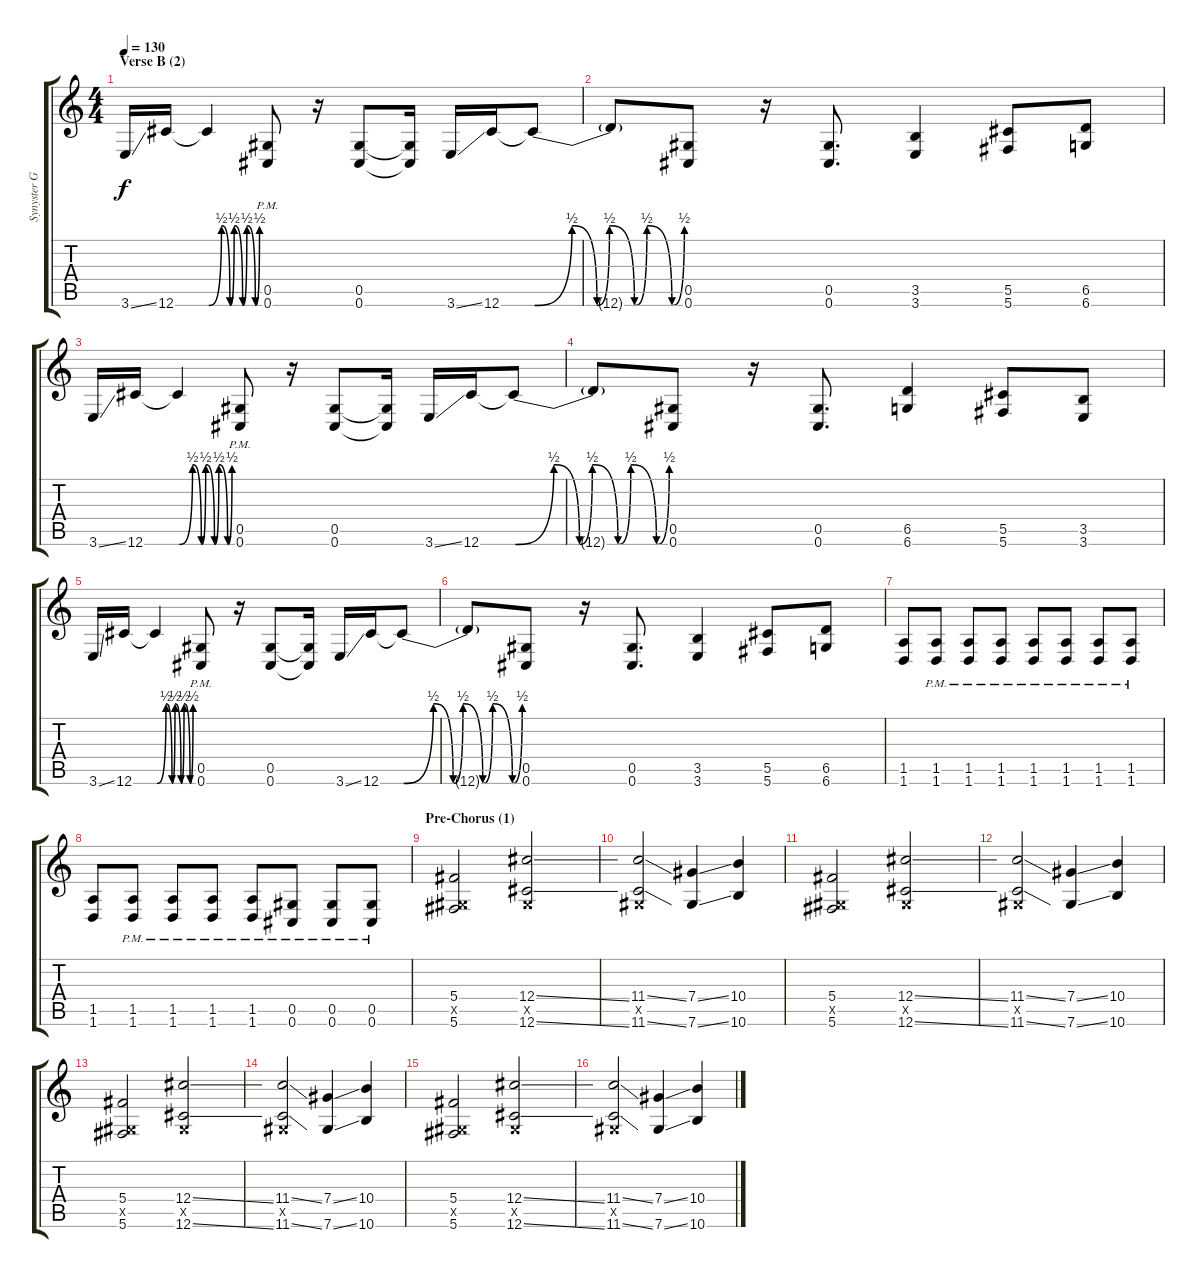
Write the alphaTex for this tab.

\track ("Synyster Gates (Lead)" "Synyster G") {instrument distortionguitar}
\staff {score tabs}
\tuning (Eb4 Bb3 Gb3 Db3 Ab2 Db2) {hide}
\ts (4 4)
\section ("" "Verse B (2)")
\tempo 130
\clef g2
\ks c
3.6{ss}.16{dy f} 12.6.16 12.6{be (custom 0 0 15 2 25 0 30 2 40 0 45 2 55 0 60 2) t}.4 (0.5{pm} 0.6{pm}).8 r.16 (0.5 0.6).8 (0.5{t} 0.6{t}).16 3.6{ss}.16 12.6.16 12.6{be (custom 0 0 15 2 25 0 30 2 40 0 45 2 55 0 60 2) t}.8 |
12.6{t}.8 (0.5 0.6).8 r.16 (0.5 0.6).8{d} (3.5 3.6).4 (5.5 5.6).8 (6.5 6.6).8 |
3.6{ss}.16 12.6.16 12.6{be (custom 0 0 15 2 25 0 30 2 40 0 45 2 55 0 60 2) t}.4 (0.5{pm} 0.6{pm}).8 r.16 (0.5 0.6).8 (0.5{t} 0.6{t}).16 3.6{ss}.16 12.6.16 12.6{be (custom 0 0 15 2 25 0 30 2 40 0 45 2 55 0 60 2) t}.8 |
12.6{t}.8 (0.5 0.6).8 r.16 (0.5 0.6).8{d} (6.5 6.6).4 (5.5 5.6).8 (3.5 3.6).8 |
3.6{ss}.16 12.6.16 12.6{be (custom 0 0 15 2 25 0 30 2 40 0 45 2 55 0 60 2) t}.4 (0.5{pm} 0.6{pm}).8 r.16 (0.5 0.6).8 (0.5{t} 0.6{t}).16 3.6{ss}.16 12.6.16 12.6{be (custom 0 0 15 2 25 0 30 2 40 0 45 2 55 0 60 2) t}.8 |
12.6{t}.8 (0.5 0.6).8 r.16 (0.5 0.6).8{d} (3.5 3.6).4 (5.5 5.6).8 (6.5 6.6).8 |
(1.5 1.6).8 (1.5{pm} 1.6{pm}).8 (1.5{pm} 1.6{pm}).8 (1.5{pm} 1.6{pm}).8 (1.5{pm} 1.6{pm}).8 (1.5{pm} 1.6{pm}).8 (1.5{pm} 1.6{pm}).8 (1.5{pm} 1.6{pm}).8 |
(1.5 1.6).8 (1.5{pm} 1.6{pm}).8 (1.5{pm} 1.6{pm}).8 (1.5{pm} 1.6{pm}).8 (1.5{pm} 1.6{pm}).8 (0.5{pm} 0.6{pm}).8 (0.5{pm} 0.6{pm}).8 (0.5{pm} 0.6{pm}).8 |
\section ("" "Pre-Chorus (1)")
(5.4 0.5{x} 5.6).2 (12.4{ss} 0.5{x} 12.6{ss}).2 |
(11.4{ss} 0.5{x} 11.6{ss}).2 (7.4{ss} 7.6{ss}).4 (10.4 10.6).4 |
(5.4 0.5{x} 5.6).2 (12.4{ss} 0.5{x} 12.6{ss}).2 |
(11.4{ss} 0.5{x} 11.6{ss}).2 (7.4{ss} 7.6{ss}).4 (10.4 10.6).4 |
(5.4 0.5{x} 5.6).2 (12.4{ss} 0.5{x} 12.6{ss}).2 |
(11.4{ss} 0.5{x} 11.6{ss}).2 (7.4{ss} 7.6{ss}).4 (10.4 10.6).4 |
(5.4 0.5{x} 5.6).2 (12.4{ss} 0.5{x} 12.6{ss}).2 |
(11.4{ss} 0.5{x} 11.6{ss}).2 (7.4{ss} 7.6{ss}).4 (10.4 10.6).4
